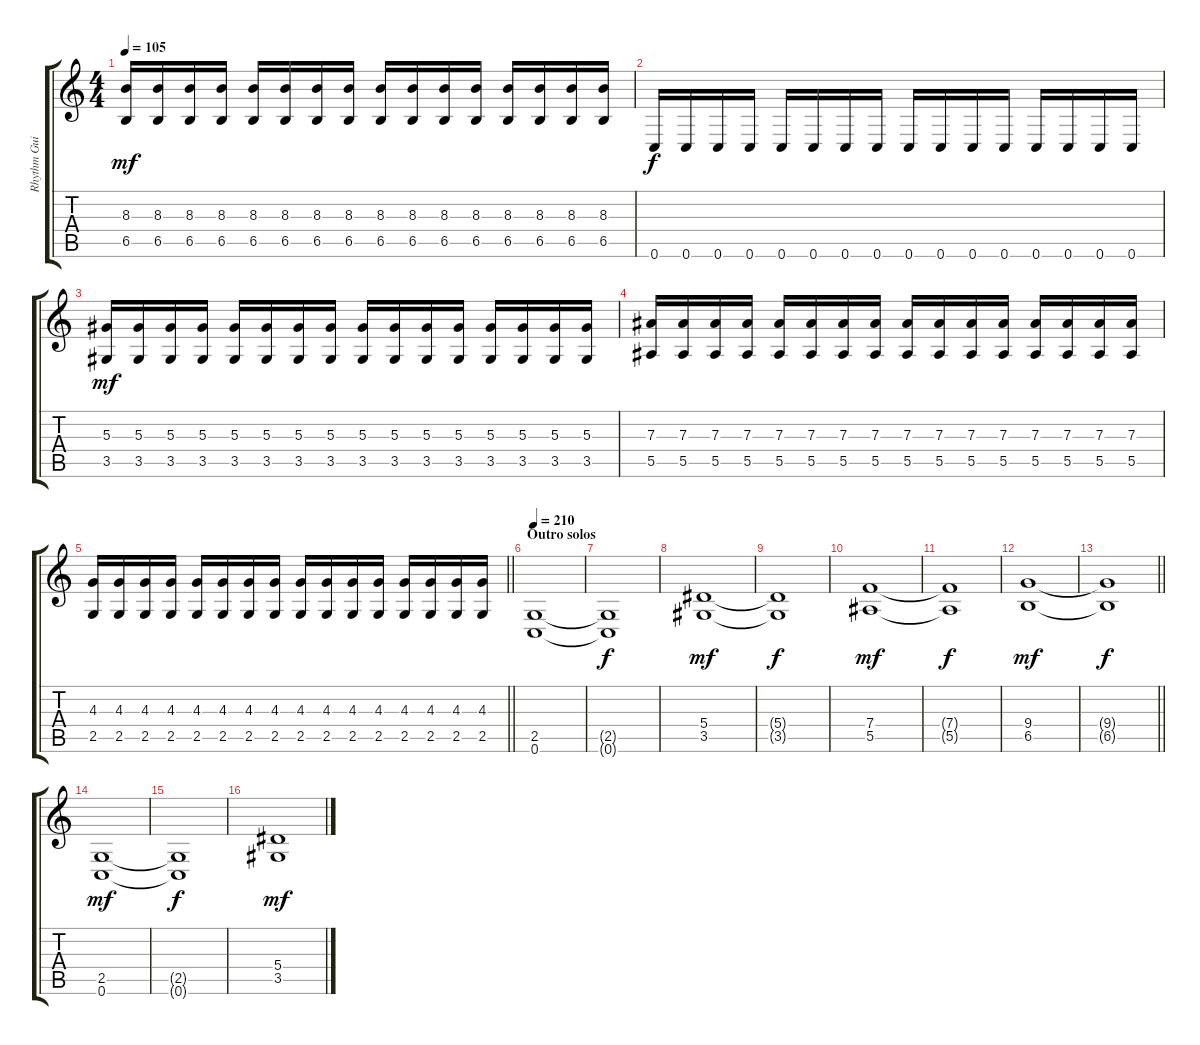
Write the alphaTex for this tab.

\track ("Rhythm Guitar I" "Rhythm Gui") {instrument distortionguitar}
\staff {score tabs}
\tuning (C4 G3 Eb3 Bb2 F2 C2) {hide}
\ts (4 4)
\tempo 105
\clef g2
\ks c
(8.3 6.5).16{dy mf} (8.3 6.5).16 (8.3 6.5).16 (8.3 6.5).16 (8.3 6.5).16 (8.3 6.5).16 (8.3 6.5).16 (8.3 6.5).16 (8.3 6.5).16 (8.3 6.5).16 (8.3 6.5).16 (8.3 6.5).16 (8.3 6.5).16 (8.3 6.5).16 (8.3 6.5).16 (8.3 6.5).16 |
0.6.16{dy f} 0.6.16 0.6.16 0.6.16 0.6.16 0.6.16 0.6.16 0.6.16 0.6.16 0.6.16 0.6.16 0.6.16 0.6.16 0.6.16 0.6.16 0.6.16 |
(5.3 3.5).16{dy mf} (5.3 3.5).16 (5.3 3.5).16 (5.3 3.5).16 (5.3 3.5).16 (5.3 3.5).16 (5.3 3.5).16 (5.3 3.5).16 (5.3 3.5).16 (5.3 3.5).16 (5.3 3.5).16 (5.3 3.5).16 (5.3 3.5).16 (5.3 3.5).16 (5.3 3.5).16 (5.3 3.5).16 |
(7.3 5.5).16 (7.3 5.5).16 (7.3 5.5).16 (7.3 5.5).16 (7.3 5.5).16 (7.3 5.5).16 (7.3 5.5).16 (7.3 5.5).16 (7.3 5.5).16 (7.3 5.5).16 (7.3 5.5).16 (7.3 5.5).16 (7.3 5.5).16 (7.3 5.5).16 (7.3 5.5).16 (7.3 5.5).16 |
\barLineRight lightlight
(4.3 2.5).16 (4.3 2.5).16 (4.3 2.5).16 (4.3 2.5).16 (4.3 2.5).16 (4.3 2.5).16 (4.3 2.5).16 (4.3 2.5).16 (4.3 2.5).16 (4.3 2.5).16 (4.3 2.5).16 (4.3 2.5).16 (4.3 2.5).16 (4.3 2.5).16 (4.3 2.5).16 (4.3 2.5).16 |
\section ("" "Outro solos")
\tempo 210
(2.5 0.6).1 |
(2.5{t} 0.6{t}).1{dy f} |
(5.4 3.5).1{dy mf} |
(5.4{t} 3.5{t}).1{dy f} |
(7.4 5.5).1{dy mf} |
(7.4{t} 5.5{t}).1{dy f} |
(9.4 6.5).1{dy mf} |
\barLineRight lightlight
(9.4{t} 6.5{t}).1{dy f} |
\section ("" "")
(2.5 0.6).1{dy mf} |
(2.5{t} 0.6{t}).1{dy f} |
(5.4 3.5).1{dy mf}
